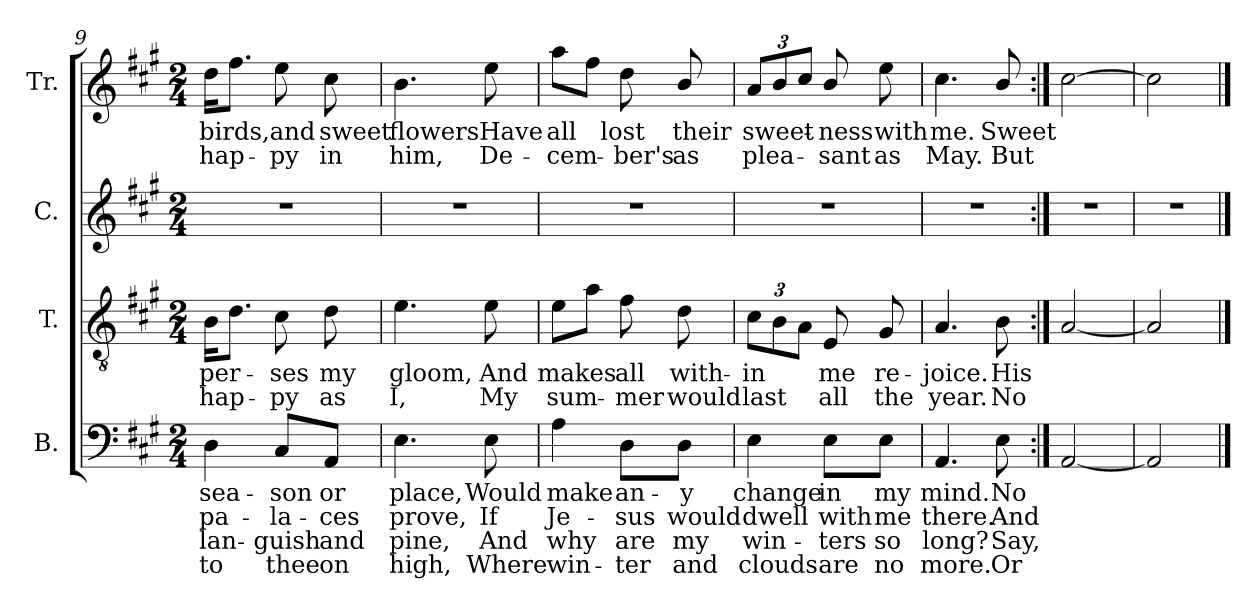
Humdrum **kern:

**kern	**text	**text	**text	**text	**kern	**text	**text	**kern	**kern	**text	**text
*part4	*part4	*part4	*part4	*part4	*part3	*part3	*part3	*part2	*part1	*part1	*part1
*staff4	*staff4	*staff4	*staff4	*staff4	*staff3	*staff3	*staff3	*staff2	*staff1	*staff1	*staff1
*I"B.	*	*	*	*	*I"T.	*	*	*I"C.	*I"Tr.	*	*
*I'B.	*	*	*	*	*I'T.	*	*	*I'C.	*I'Tr.	*	*
*clefF4	*	*	*	*	*clefGv2	*	*	*clefG2	*clefG2	*	*
*k[f#c#g#]	*	*	*	*	*k[f#c#g#]	*	*	*k[f#c#g#]	*k[f#c#g#]	*	*
*M2/4	*	*	*	*	*M2/4	*	*	*M2/4	*M2/4	*	*
=9	=9	=9	=9	=9	=9	=9	=9	=9	=9	=9	=9
4D\	sea-	pa-	lan-	-to	16B\KL	-per-	hap-	2r	16dd\KL	birds,	hap-
.	.	.	.	.	8.d\J	.	.	.	8.ff#\J	.	.
8C#/L	-son	-la-	-guish	thee	8c#\	-ses	-py	.	8ee\	and	-py
8AA/J	or	-ces	and	on	8d\	my	as	.	8cc#\	sweet	in
=10	=10	=10	=10	=10	=10	=10	=10	=10	=10	=10	=10
4.E\	place,	prove,	pine,	high,	4.e\	gloom,	I,	2r	4.b\	flowers	him,
8E\	Would	If	And	Where	8e\	And	My	.	8ee\	Have	De-
=11	=11	=11	=11	=11	=11	=11	=11	=11	=11	=11	=11
4A\	make	Je-	why	win-	8e\L	makes	sum-	2r	8aa\L	all	-cem-
.	.	.	.	.	8a\J	.	.	.	8ff#\J	.	.
8D\L	an-	-sus	are	-ter	8f#\	all	-mer	.	8dd\	lost	-ber's
8D\J	-y	would	my	and	8d\	with-	would	.	8b/	their	as
=12	=12	=12	=12	=12	=12	=12	=12	=12	=12	=12	=12
*	*	*	*	*	*Xbrackettup	*	*	*	*Xbrackettup	*	*
4E\	change	dwell	win-	clouds	12c#\L	-in	last	2r	12a/L	sweet-	plea-
.	.	.	.	.	12B\	.	.	.	12b/	.	.
.	.	.	.	.	12A\J	.	.	.	12cc#/J	.	.
8E\L	in	with	-ters	are	8E/	me	all	.	8b/	-ness	-sant
8E\J	my	me	so	no	8G#/	re-	the	.	8ee\	with	as
=13	=13	=13	=13	=13	=13	=13	=13	=13	=13	=13	=13
4.AA/	mind.	there.	long?	more.	4.A/	-joice.	year.	2r	4.cc#\	me.	May.
8E\	No	And	Say,	Or	8B\	His	No	.	8b/	Sweet	But
=14:|!	=14:|!	=14:|!	=14:|!	=14:|!	=14:|!	=14:|!	=14:|!	=14:|!	=14:|!	=14:|!	=14:|!
[2AA/	.	.	.	.	[2A/	.	.	2r	[2cc#\	.	.
=15	=15	=15	=15	=15	=15	=15	=15	=15	=15	=15	=15
2AA/]	.	.	.	.	2A/]	.	.	2r	2cc#\]	.	.
==	==	==	==	==	==	==	==	==	==	==	==
*-	*-	*-	*-	*-	*-	*-	*-	*-	*-	*-	*-
